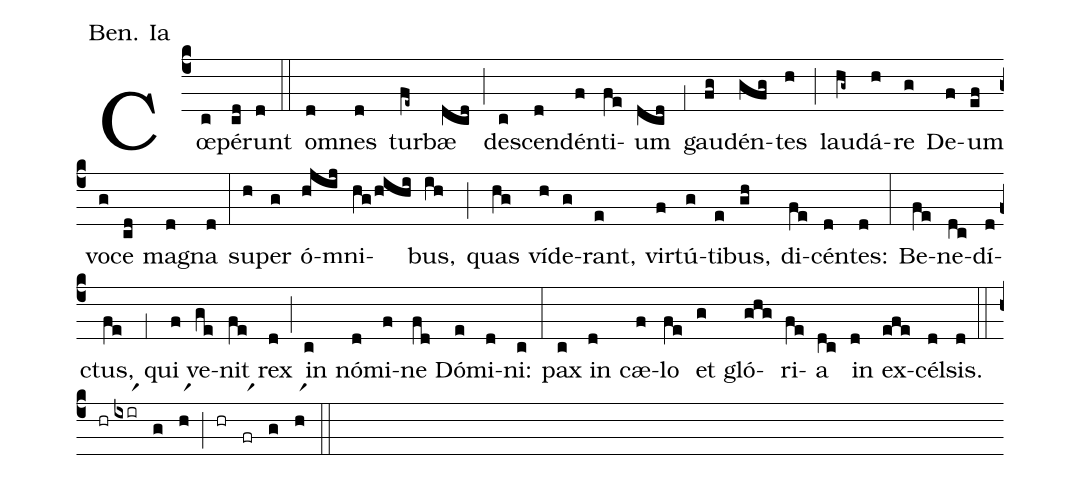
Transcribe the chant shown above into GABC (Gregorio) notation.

annotation: Ben. Ia;
%%
(c4) Cœ(c)pé(cd)runt(d) (::) o(d)mnes(d) tur(fe~)bæ(dcd) (;) de(c)scen(d)dén(f)ti(fe)um(dcd) (;1) gau(fg)dén(gfg)tes(h) (;) lau(hg~)dá(h)re(g) De(f)um(ef) vo(g)ce(cd) ma(d)gna(d) (:) su(h)per(g) ó(hjij)mni(hg/hihi)bus,(ih) (;) quas(hg) ví(h)de(g)rant,(e) vir(f)tú(g)ti(e)bus,(gh) di(fe)cén(d)tes:(d) (:) Be(fe)ne(dc)dí(d)ctus,(fe) (;1) qui(f) ve(ge)nit(fe) rex(d) (;) in(c) nó(d)mi(f)ne(fd) Dó(e)mi(d)ni:(c) (:) pax(c) in(d) cæ(f)lo(fe) et(g) gló(ghg)ri(fe)a(dc) in(d) ex(efe)cél(d)sis.(d) (::) (hr)(ixirr1)(g)(hr1)(;)(hr)(frr1)(g)(hr1)(::)
